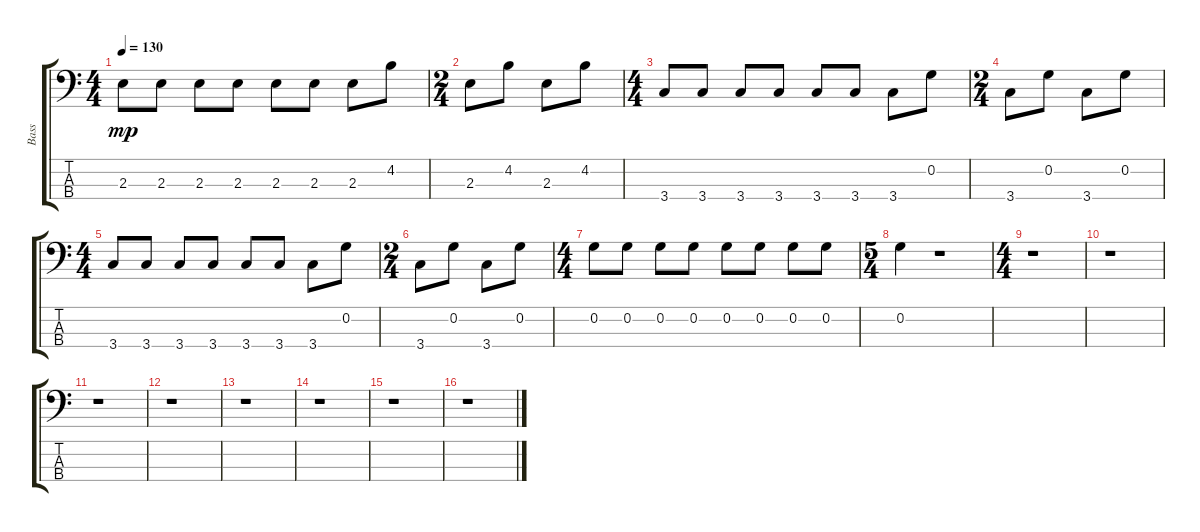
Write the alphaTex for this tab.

\track ("Bass" "Bass") {instrument electricbassfinger}
\staff {score tabs}
\tuning (C-1 G2 D2 A1) {hide}
\ts (4 4)
\tempo 130
\clef f4
\ks c
2.3.8{dy mp} 2.3.8 2.3.8 2.3.8 2.3.8 2.3.8 2.3.8 4.2.8 |
\ts (2 4)
2.3.8 4.2.8 2.3.8 4.2.8 |
\ts (4 4)
3.4.8 3.4.8 3.4.8 3.4.8 3.4.8 3.4.8 3.4.8 0.2.8 |
\ts (2 4)
3.4.8 0.2.8 3.4.8 0.2.8 |
\ts (4 4)
3.4.8 3.4.8 3.4.8 3.4.8 3.4.8 3.4.8 3.4.8 0.2.8 |
\ts (2 4)
3.4.8 0.2.8 3.4.8 0.2.8 |
\ts (4 4)
0.2.8 0.2.8 0.2.8 0.2.8 0.2.8 0.2.8 0.2.8 0.2.8 |
\ts (5 4)
0.2.4 r.1 |
\ts (4 4)
r.1 |
r.1 |
r.1 |
r.1 |
r.1 |
r.1 |
r.1 |
r.1
